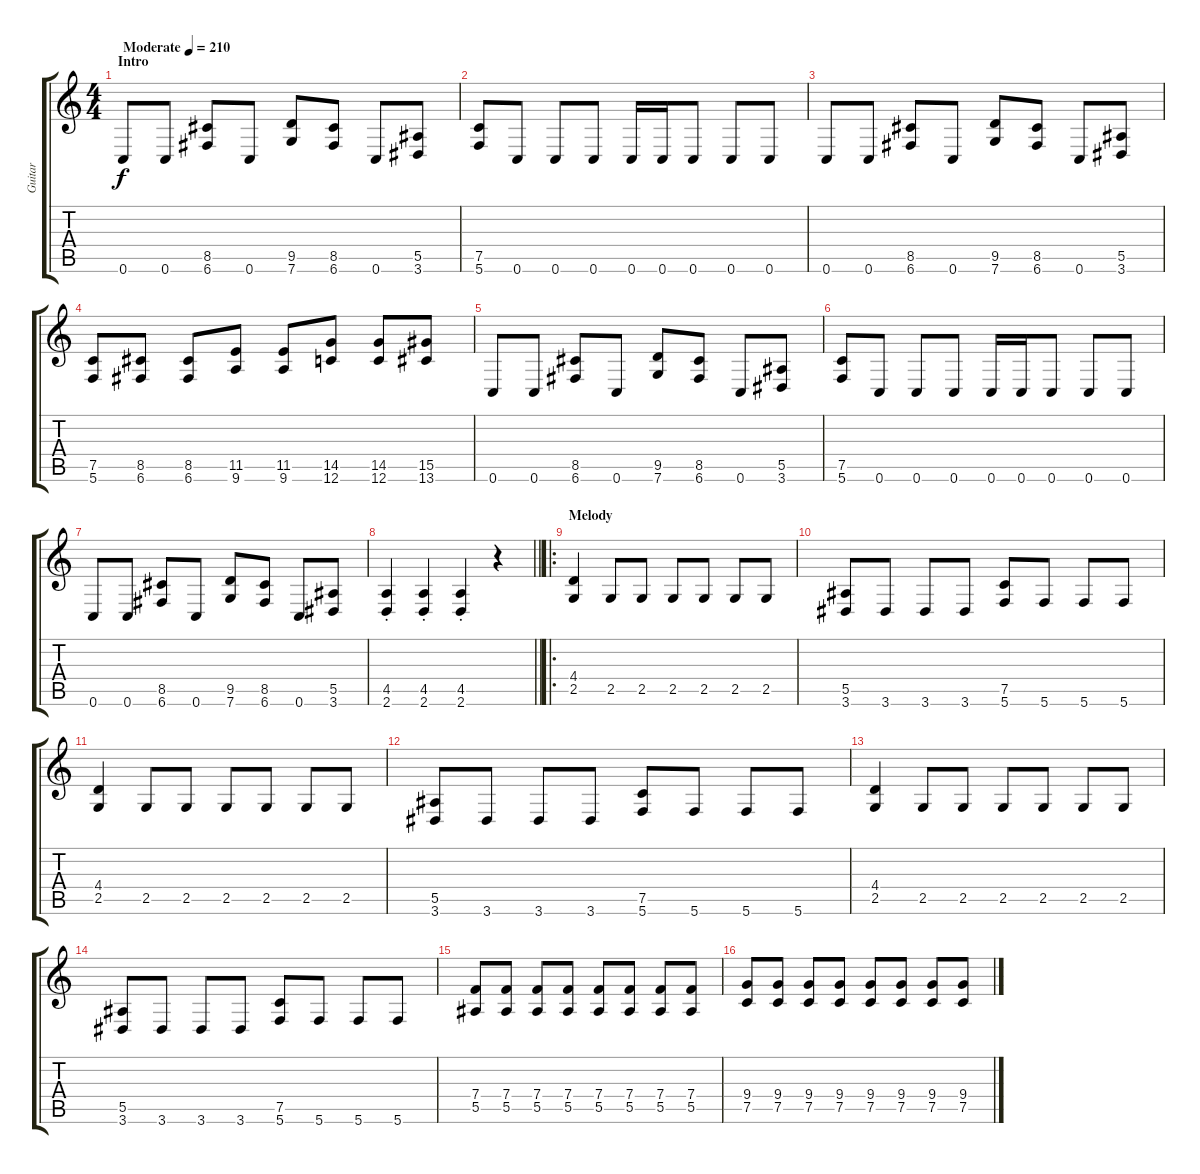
\track ("Guitar" "Guitar") {instrument distortionguitar}
\staff {score tabs}
\tuning (C4 G3 Eb3 Bb2 F2 C2) {hide}
\ts (4 4)
\section ("" "Intro")
\tempo (210 "Moderate")
\clef g2
\ks c
0.6.8{dy f instrument distortionguitar} 0.6.8 (8.5 6.6).8 0.6.8 (9.5 7.6).8 (8.5 6.6).8 0.6.8 (5.5 3.6).8 |
(7.5 5.6).8 0.6.8 0.6.8 0.6.8 0.6.16 0.6.16 0.6.8 0.6.8 0.6.8 |
0.6.8 0.6.8 (8.5 6.6).8 0.6.8 (9.5 7.6).8 (8.5 6.6).8 0.6.8 (5.5 3.6).8 |
(7.5 5.6).8 (8.5 6.6).8 (8.5 6.6).8 (11.5 9.6).8 (11.5 9.6).8 (14.5 12.6).8 (14.5 12.6).8 (15.5 13.6).8 |
0.6.8 0.6.8 (8.5 6.6).8 0.6.8 (9.5 7.6).8 (8.5 6.6).8 0.6.8 (5.5 3.6).8 |
(7.5 5.6).8 0.6.8 0.6.8 0.6.8 0.6.16 0.6.16 0.6.8 0.6.8 0.6.8 |
0.6.8 0.6.8 (8.5 6.6).8 0.6.8 (9.5 7.6).8 (8.5 6.6).8 0.6.8 (5.5 3.6).8 |
\barLineRight lightlight
(4.5{st} 2.6{st}).4 (4.5{st} 2.6{st}).4 (4.5{st} 2.6{st}).4 r.4 |
\ro
\section ("" "Melody")
(4.4 2.5).4 2.5.8 2.5.8 2.5.8 2.5.8 2.5.8 2.5.8 |
(5.5 3.6).8 3.6.8 3.6.8 3.6.8 (7.5 5.6).8 5.6.8 5.6.8 5.6.8 |
(4.4 2.5).4 2.5.8 2.5.8 2.5.8 2.5.8 2.5.8 2.5.8 |
(5.5 3.6).8 3.6.8 3.6.8 3.6.8 (7.5 5.6).8 5.6.8 5.6.8 5.6.8 |
(4.4 2.5).4 2.5.8 2.5.8 2.5.8 2.5.8 2.5.8 2.5.8 |
(5.5 3.6).8 3.6.8 3.6.8 3.6.8 (7.5 5.6).8 5.6.8 5.6.8 5.6.8 |
(7.4 5.5).8 (7.4 5.5).8 (7.4 5.5).8 (7.4 5.5).8 (7.4 5.5).8 (7.4 5.5).8 (7.4 5.5).8 (7.4 5.5).8 |
(9.4 7.5).8 (9.4 7.5).8 (9.4 7.5).8 (9.4 7.5).8 (9.4 7.5).8 (9.4 7.5).8 (9.4 7.5).8 (9.4 7.5).8
